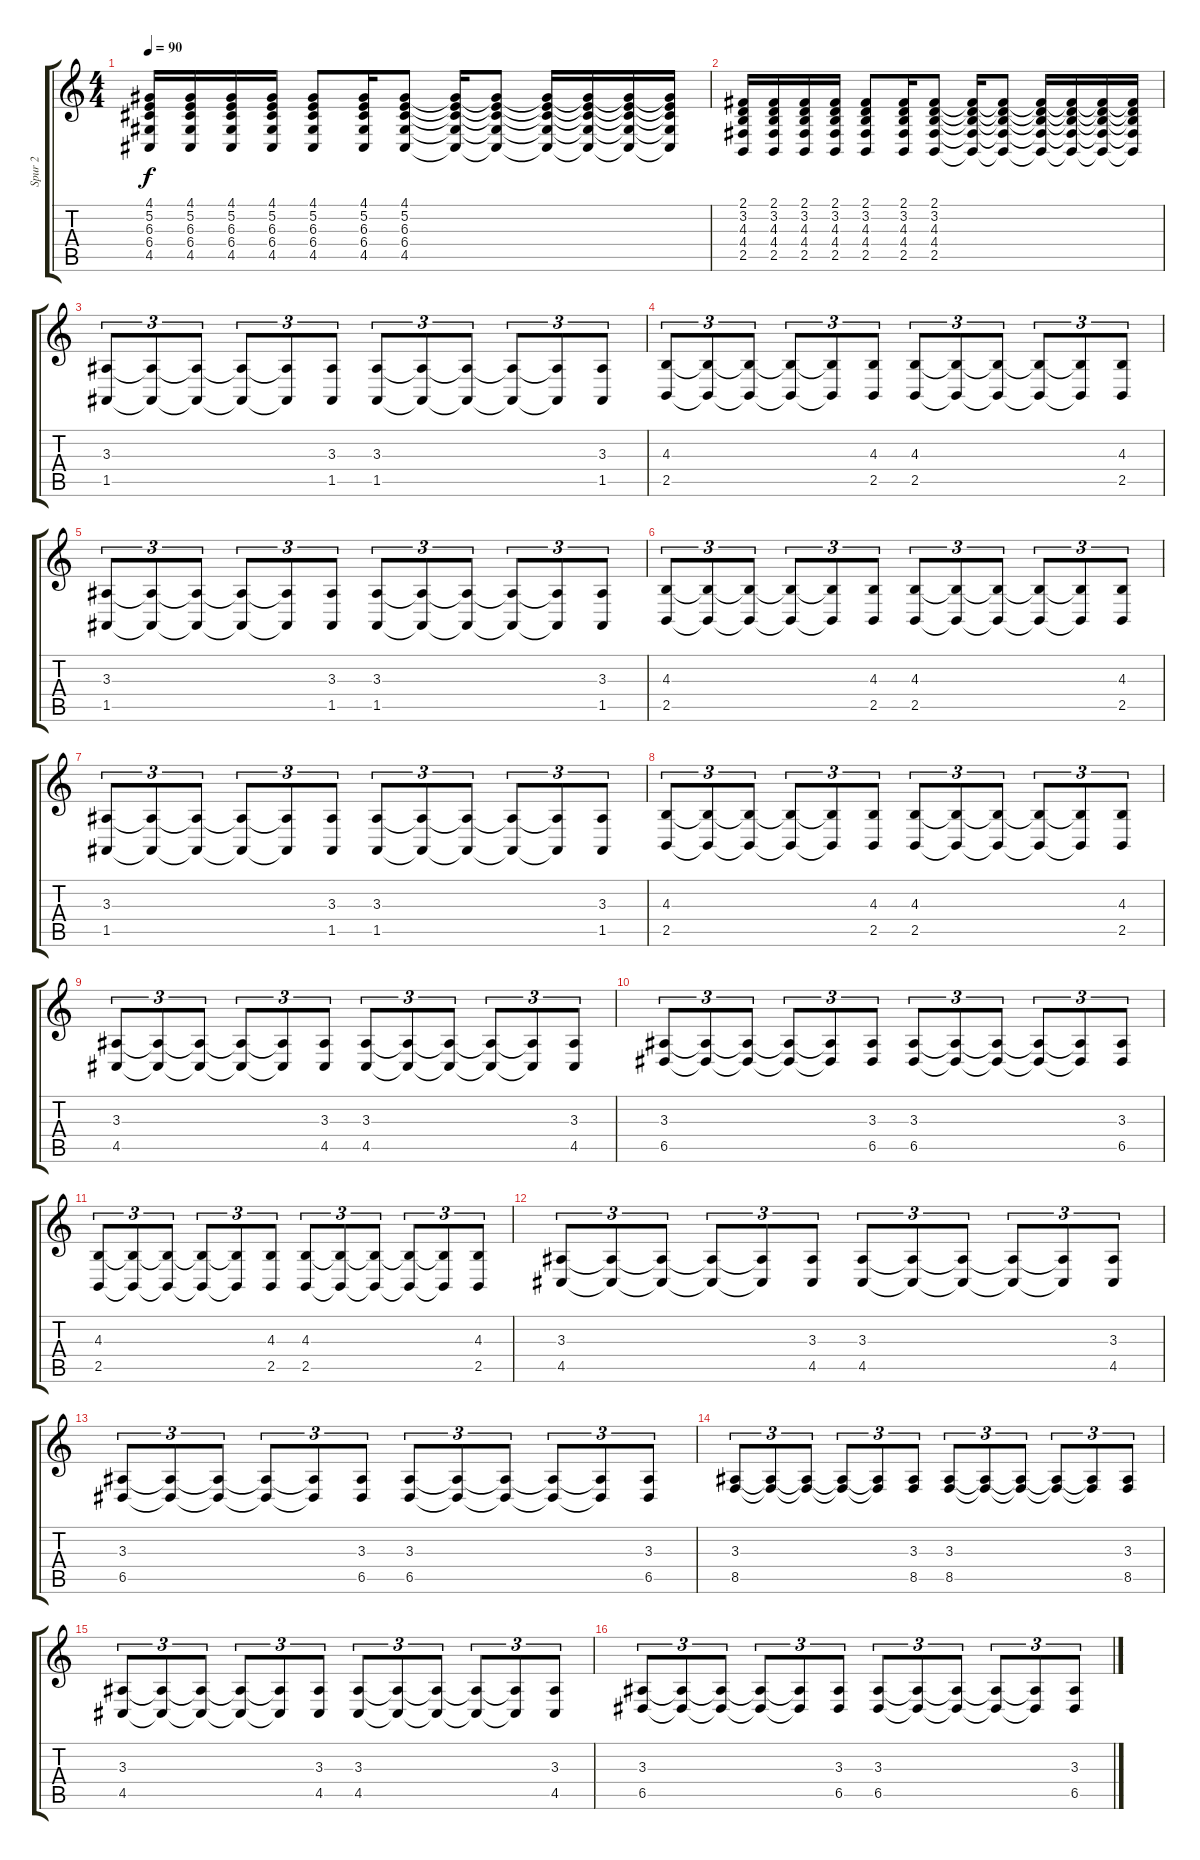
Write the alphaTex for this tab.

\track ("Spur 2" "Spur 2") {instrument churchorgan}
\staff {score tabs}
\tuning (E4 B3 G3 D3 A2 E2) {hide}
\ts (4 4)
\tempo 90
\clef g2
\ks c
(4.1 5.2 6.3 6.4 4.5).16{dy f} (4.1 5.2 6.3 6.4 4.5).16 (4.1 5.2 6.3 6.4 4.5).16 (4.1 5.2 6.3 6.4 4.5).16 (4.1 5.2 6.3 6.4 4.5).8 (4.1 5.2 6.3 6.4 4.5).16 (4.1 5.2 6.3 6.4 4.5).8 (4.1{t} 5.2{t} 6.3{t} 6.4{t} 4.5{t}).16 (4.1{t} 5.2{t} 6.3{t} 6.4{t} 4.5{t}).8 (4.1{t} 5.2{t} 6.3{t} 6.4{t} 4.5{t}).16 (4.1{t} 5.2{t} 6.3{t} 6.4{t} 4.5{t}).16 (4.1{t} 5.2{t} 6.3{t} 6.4{t} 4.5{t}).16 (4.1{t} 5.2{t} 6.3{t} 6.4{t} 4.5{t}).16 |
(2.1 3.2 4.3 4.4 2.5).16 (2.1 3.2 4.3 4.4 2.5).16 (2.1 3.2 4.3 4.4 2.5).16 (2.1 3.2 4.3 4.4 2.5).16 (2.1 3.2 4.3 4.4 2.5).8 (2.1 3.2 4.3 4.4 2.5).16 (2.1 3.2 4.3 4.4 2.5).8 (2.1{t} 3.2{t} 4.3{t} 4.4{t} 2.5{t}).16 (2.1{t} 3.2{t} 4.3{t} 4.4{t} 2.5{t}).8 (2.1{t} 3.2{t} 4.3{t} 4.4{t} 2.5{t}).16 (2.1{t} 3.2{t} 4.3{t} 4.4{t} 2.5{t}).16 (2.1{t} 3.2{t} 4.3{t} 4.4{t} 2.5{t}).16 (2.1{t} 3.2{t} 4.3{t} 4.4{t} 2.5{t}).16 |
(3.3 1.5).8{tu (3 2)} (3.3{t} 1.5{t}).8{tu (3 2)} (3.3{t} 1.5{t}).8{tu (3 2)} (3.3{t} 1.5{t}).8{tu (3 2)} (3.3{t} 1.5{t}).8{tu (3 2)} (3.3 1.5).8{tu (3 2)} (3.3 1.5).8{tu (3 2)} (3.3{t} 1.5{t}).8{tu (3 2)} (3.3{t} 1.5{t}).8{tu (3 2)} (3.3{t} 1.5{t}).8{tu (3 2)} (3.3{t} 1.5{t}).8{tu (3 2)} (3.3 1.5).8{tu (3 2)} |
(4.3 2.5).8{tu (3 2)} (4.3{t} 2.5{t}).8{tu (3 2)} (4.3{t} 2.5{t}).8{tu (3 2)} (4.3{t} 2.5{t}).8{tu (3 2)} (4.3{t} 2.5{t}).8{tu (3 2)} (4.3 2.5).8{tu (3 2)} (4.3 2.5).8{tu (3 2)} (4.3{t} 2.5{t}).8{tu (3 2)} (4.3{t} 2.5{t}).8{tu (3 2)} (4.3{t} 2.5{t}).8{tu (3 2)} (4.3{t} 2.5{t}).8{tu (3 2)} (4.3 2.5).8{tu (3 2)} |
(3.3 1.5).8{tu (3 2)} (3.3{t} 1.5{t}).8{tu (3 2)} (3.3{t} 1.5{t}).8{tu (3 2)} (3.3{t} 1.5{t}).8{tu (3 2)} (3.3{t} 1.5{t}).8{tu (3 2)} (3.3 1.5).8{tu (3 2)} (3.3 1.5).8{tu (3 2)} (3.3{t} 1.5{t}).8{tu (3 2)} (3.3{t} 1.5{t}).8{tu (3 2)} (3.3{t} 1.5{t}).8{tu (3 2)} (3.3{t} 1.5{t}).8{tu (3 2)} (3.3 1.5).8{tu (3 2)} |
(4.3 2.5).8{tu (3 2)} (4.3{t} 2.5{t}).8{tu (3 2)} (4.3{t} 2.5{t}).8{tu (3 2)} (4.3{t} 2.5{t}).8{tu (3 2)} (4.3{t} 2.5{t}).8{tu (3 2)} (4.3 2.5).8{tu (3 2)} (4.3 2.5).8{tu (3 2)} (4.3{t} 2.5{t}).8{tu (3 2)} (4.3{t} 2.5{t}).8{tu (3 2)} (4.3{t} 2.5{t}).8{tu (3 2)} (4.3{t} 2.5{t}).8{tu (3 2)} (4.3 2.5).8{tu (3 2)} |
(3.3 1.5).8{tu (3 2)} (3.3{t} 1.5{t}).8{tu (3 2)} (3.3{t} 1.5{t}).8{tu (3 2)} (3.3{t} 1.5{t}).8{tu (3 2)} (3.3{t} 1.5{t}).8{tu (3 2)} (3.3 1.5).8{tu (3 2)} (3.3 1.5).8{tu (3 2)} (3.3{t} 1.5{t}).8{tu (3 2)} (3.3{t} 1.5{t}).8{tu (3 2)} (3.3{t} 1.5{t}).8{tu (3 2)} (3.3{t} 1.5{t}).8{tu (3 2)} (3.3 1.5).8{tu (3 2)} |
(4.3 2.5).8{tu (3 2)} (4.3{t} 2.5{t}).8{tu (3 2)} (4.3{t} 2.5{t}).8{tu (3 2)} (4.3{t} 2.5{t}).8{tu (3 2)} (4.3{t} 2.5{t}).8{tu (3 2)} (4.3 2.5).8{tu (3 2)} (4.3 2.5).8{tu (3 2)} (4.3{t} 2.5{t}).8{tu (3 2)} (4.3{t} 2.5{t}).8{tu (3 2)} (4.3{t} 2.5{t}).8{tu (3 2)} (4.3{t} 2.5{t}).8{tu (3 2)} (4.3 2.5).8{tu (3 2)} |
(3.3 4.5).8{tu (3 2)} (3.3{t} 4.5{t}).8{tu (3 2)} (3.3{t} 4.5{t}).8{tu (3 2)} (3.3{t} 4.5{t}).8{tu (3 2)} (3.3{t} 4.5{t}).8{tu (3 2)} (3.3 4.5).8{tu (3 2)} (3.3 4.5).8{tu (3 2)} (3.3{t} 4.5{t}).8{tu (3 2)} (3.3{t} 4.5{t}).8{tu (3 2)} (3.3{t} 4.5{t}).8{tu (3 2)} (3.3{t} 4.5{t}).8{tu (3 2)} (3.3 4.5).8{tu (3 2)} |
(3.3 6.5).8{tu (3 2)} (3.3{t} 6.5{t}).8{tu (3 2)} (3.3{t} 6.5{t}).8{tu (3 2)} (3.3{t} 6.5{t}).8{tu (3 2)} (3.3{t} 6.5{t}).8{tu (3 2)} (3.3 6.5).8{tu (3 2)} (3.3 6.5).8{tu (3 2)} (3.3{t} 6.5{t}).8{tu (3 2)} (3.3{t} 6.5{t}).8{tu (3 2)} (3.3{t} 6.5{t}).8{tu (3 2)} (3.3{t} 6.5{t}).8{tu (3 2)} (3.3 6.5).8{tu (3 2)} |
(4.3 2.5).8{tu (3 2)} (4.3{t} 2.5{t}).8{tu (3 2)} (4.3{t} 2.5{t}).8{tu (3 2)} (4.3{t} 2.5{t}).8{tu (3 2)} (4.3{t} 2.5{t}).8{tu (3 2)} (4.3 2.5).8{tu (3 2)} (4.3 2.5).8{tu (3 2)} (4.3{t} 2.5{t}).8{tu (3 2)} (4.3{t} 2.5{t}).8{tu (3 2)} (4.3{t} 2.5{t}).8{tu (3 2)} (4.3{t} 2.5{t}).8{tu (3 2)} (4.3 2.5).8{tu (3 2)} |
(3.3 4.5).8{tu (3 2)} (3.3{t} 4.5{t}).8{tu (3 2)} (3.3{t} 4.5{t}).8{tu (3 2)} (3.3{t} 4.5{t}).8{tu (3 2)} (3.3{t} 4.5{t}).8{tu (3 2)} (3.3 4.5).8{tu (3 2)} (3.3 4.5).8{tu (3 2)} (3.3{t} 4.5{t}).8{tu (3 2)} (3.3{t} 4.5{t}).8{tu (3 2)} (3.3{t} 4.5{t}).8{tu (3 2)} (3.3{t} 4.5{t}).8{tu (3 2)} (3.3 4.5).8{tu (3 2)} |
(3.3 6.5).8{tu (3 2)} (3.3{t} 6.5{t}).8{tu (3 2)} (3.3{t} 6.5{t}).8{tu (3 2)} (3.3{t} 6.5{t}).8{tu (3 2)} (3.3{t} 6.5{t}).8{tu (3 2)} (3.3 6.5).8{tu (3 2)} (3.3 6.5).8{tu (3 2)} (3.3{t} 6.5{t}).8{tu (3 2)} (3.3{t} 6.5{t}).8{tu (3 2)} (3.3{t} 6.5{t}).8{tu (3 2)} (3.3{t} 6.5{t}).8{tu (3 2)} (3.3 6.5).8{tu (3 2)} |
(3.3 8.5).8{tu (3 2)} (3.3{t} 8.5{t}).8{tu (3 2)} (3.3{t} 8.5{t}).8{tu (3 2)} (3.3{t} 8.5{t}).8{tu (3 2)} (3.3{t} 8.5{t}).8{tu (3 2)} (3.3 8.5).8{tu (3 2)} (3.3 8.5).8{tu (3 2)} (3.3{t} 8.5{t}).8{tu (3 2)} (3.3{t} 8.5{t}).8{tu (3 2)} (3.3{t} 8.5{t}).8{tu (3 2)} (3.3{t} 8.5{t}).8{tu (3 2)} (3.3 8.5).8{tu (3 2)} |
(3.3 4.5).8{tu (3 2)} (3.3{t} 4.5{t}).8{tu (3 2)} (3.3{t} 4.5{t}).8{tu (3 2)} (3.3{t} 4.5{t}).8{tu (3 2)} (3.3{t} 4.5{t}).8{tu (3 2)} (3.3 4.5).8{tu (3 2)} (3.3 4.5).8{tu (3 2)} (3.3{t} 4.5{t}).8{tu (3 2)} (3.3{t} 4.5{t}).8{tu (3 2)} (3.3{t} 4.5{t}).8{tu (3 2)} (3.3{t} 4.5{t}).8{tu (3 2)} (3.3 4.5).8{tu (3 2)} |
(3.3 6.5).8{tu (3 2)} (3.3{t} 6.5{t}).8{tu (3 2)} (3.3{t} 6.5{t}).8{tu (3 2)} (3.3{t} 6.5{t}).8{tu (3 2)} (3.3{t} 6.5{t}).8{tu (3 2)} (3.3 6.5).8{tu (3 2)} (3.3 6.5).8{tu (3 2)} (3.3{t} 6.5{t}).8{tu (3 2)} (3.3{t} 6.5{t}).8{tu (3 2)} (3.3{t} 6.5{t}).8{tu (3 2)} (3.3{t} 6.5{t}).8{tu (3 2)} (3.3 6.5).8{tu (3 2)}
